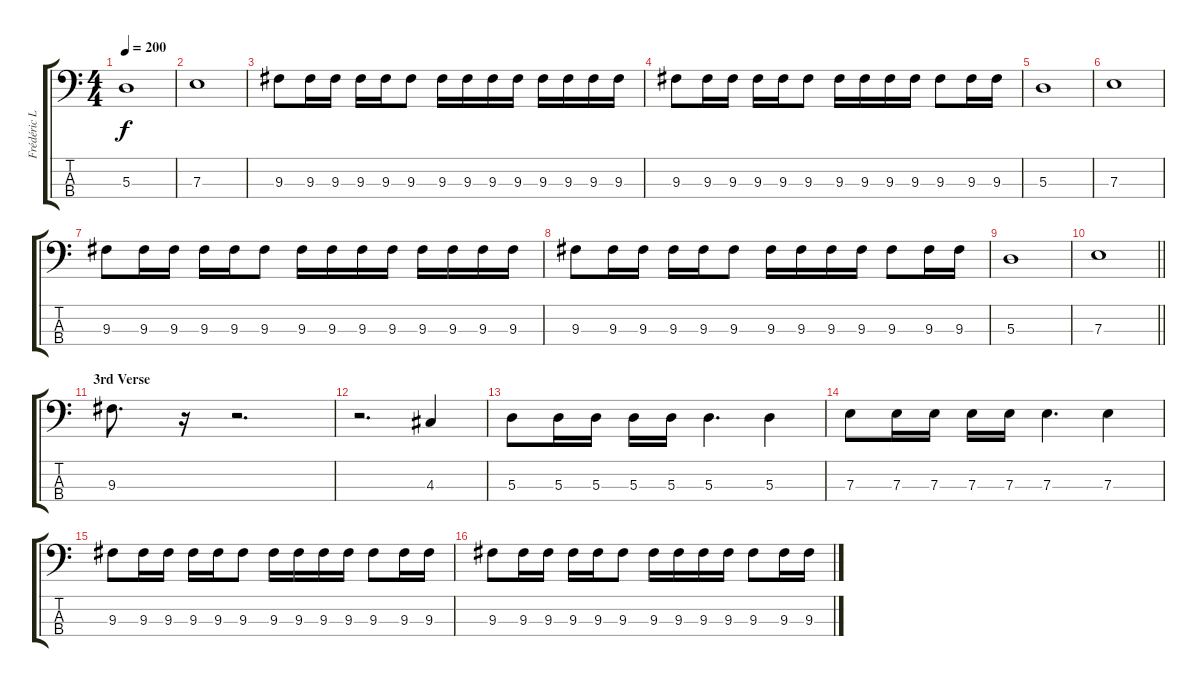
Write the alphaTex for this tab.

\track ("Frédéric Leclercq | Bass Gtr." "Frédéric L") {instrument electricbasspick}
\staff {score tabs}
\tuning (G2 D2 A1 E1) {hide}
\ts (4 4)
\tempo 200
\clef f4
\ks c
5.3.1{dy f} |
7.3.1 |
9.3.8 9.3.16 9.3.16 9.3.16 9.3.16 9.3.8 9.3.16 9.3.16 9.3.16 9.3.16 9.3.16 9.3.16 9.3.16 9.3.16 |
9.3.8 9.3.16 9.3.16 9.3.16 9.3.16 9.3.8 9.3.16 9.3.16 9.3.16 9.3.16 9.3.8 9.3.16 9.3.16 |
5.3.1 |
7.3.1 |
9.3.8 9.3.16 9.3.16 9.3.16 9.3.16 9.3.8 9.3.16 9.3.16 9.3.16 9.3.16 9.3.16 9.3.16 9.3.16 9.3.16 |
9.3.8 9.3.16 9.3.16 9.3.16 9.3.16 9.3.8 9.3.16 9.3.16 9.3.16 9.3.16 9.3.8 9.3.16 9.3.16 |
5.3.1 |
\barLineRight lightlight
7.3.1 |
\section ("" "3rd Verse")
9.3.8{d} r.16 r.2{d} |
r.2{d} 4.3.4 |
5.3.8 5.3.16 5.3.16 5.3.16 5.3.16 5.3.4{d} 5.3.4 |
7.3.8 7.3.16 7.3.16 7.3.16 7.3.16 7.3.4{d} 7.3.4 |
9.3.8 9.3.16 9.3.16 9.3.16 9.3.16 9.3.8 9.3.16 9.3.16 9.3.16 9.3.16 9.3.8 9.3.16 9.3.16 |
9.3.8 9.3.16 9.3.16 9.3.16 9.3.16 9.3.8 9.3.16 9.3.16 9.3.16 9.3.16 9.3.8 9.3.16 9.3.16
